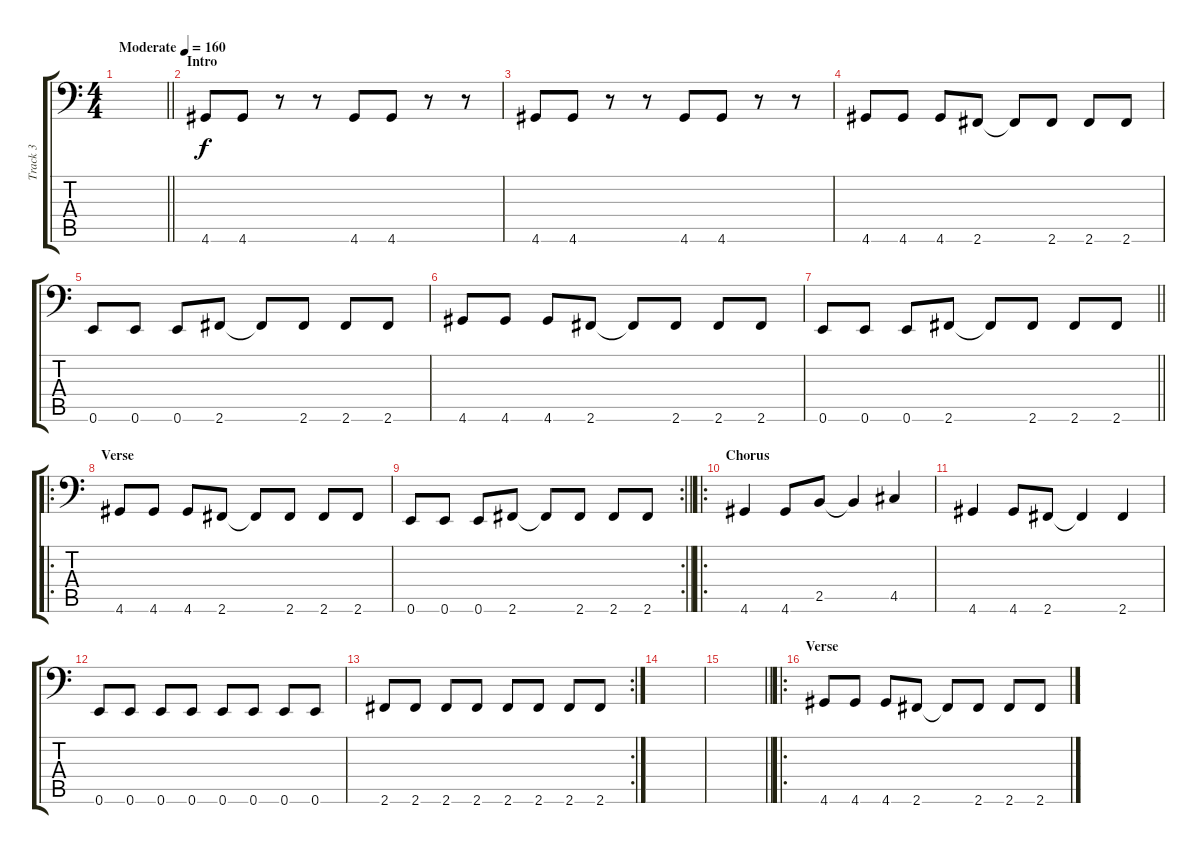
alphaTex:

\track ("Track 3" "Track 3") {instrument electricbasspick}
\staff {score tabs}
\tuning (E3 B2 G2 D2 A1 E1) {hide}
\ts (4 4)
\tempo (160 "Moderate")
\clef f4
\barLineRight lightlight
\ks c
|
\section ("" "Intro")
4.6.8 4.6.8 r.8 r.8 4.6.8 4.6.8 r.8 r.8 |
4.6.8 4.6.8 r.8 r.8 4.6.8 4.6.8 r.8 r.8 |
4.6.8 4.6.8 4.6.8 2.6.8 2.6{t}.8 2.6.8 2.6.8 2.6.8 |
0.6.8 0.6.8 0.6.8 2.6.8 2.6{t}.8 2.6.8 2.6.8 2.6.8 |
4.6.8 4.6.8 4.6.8 2.6.8 2.6{t}.8 2.6.8 2.6.8 2.6.8 |
\barLineRight lightlight
0.6.8 0.6.8 0.6.8 2.6.8 2.6{t}.8 2.6.8 2.6.8 2.6.8 |
\ro
\section ("" "Verse")
4.6.8 4.6.8 4.6.8 2.6.8 2.6{t}.8 2.6.8 2.6.8 2.6.8 |
\rc 2
\barLineRight lightlight
0.6.8 0.6.8 0.6.8 2.6.8 2.6{t}.8 2.6.8 2.6.8 2.6.8 |
\ro
\section ("" "Chorus")
4.6.4 4.6.8 2.5.8 2.5{t}.4 4.5.4 |
4.6.4 4.6.8 2.6.8 2.6{t}.4 2.6.4 |
0.6.8 0.6.8 0.6.8 0.6.8 0.6.8 0.6.8 0.6.8 0.6.8 |
\rc 2
2.6.8 2.6.8 2.6.8 2.6.8 2.6.8 2.6.8 2.6.8 2.6.8 |
|
\barLineRight lightlight
|
\ro
\section ("" "Verse")
4.6.8 4.6.8 4.6.8 2.6.8 2.6{t}.8 2.6.8 2.6.8 2.6.8
